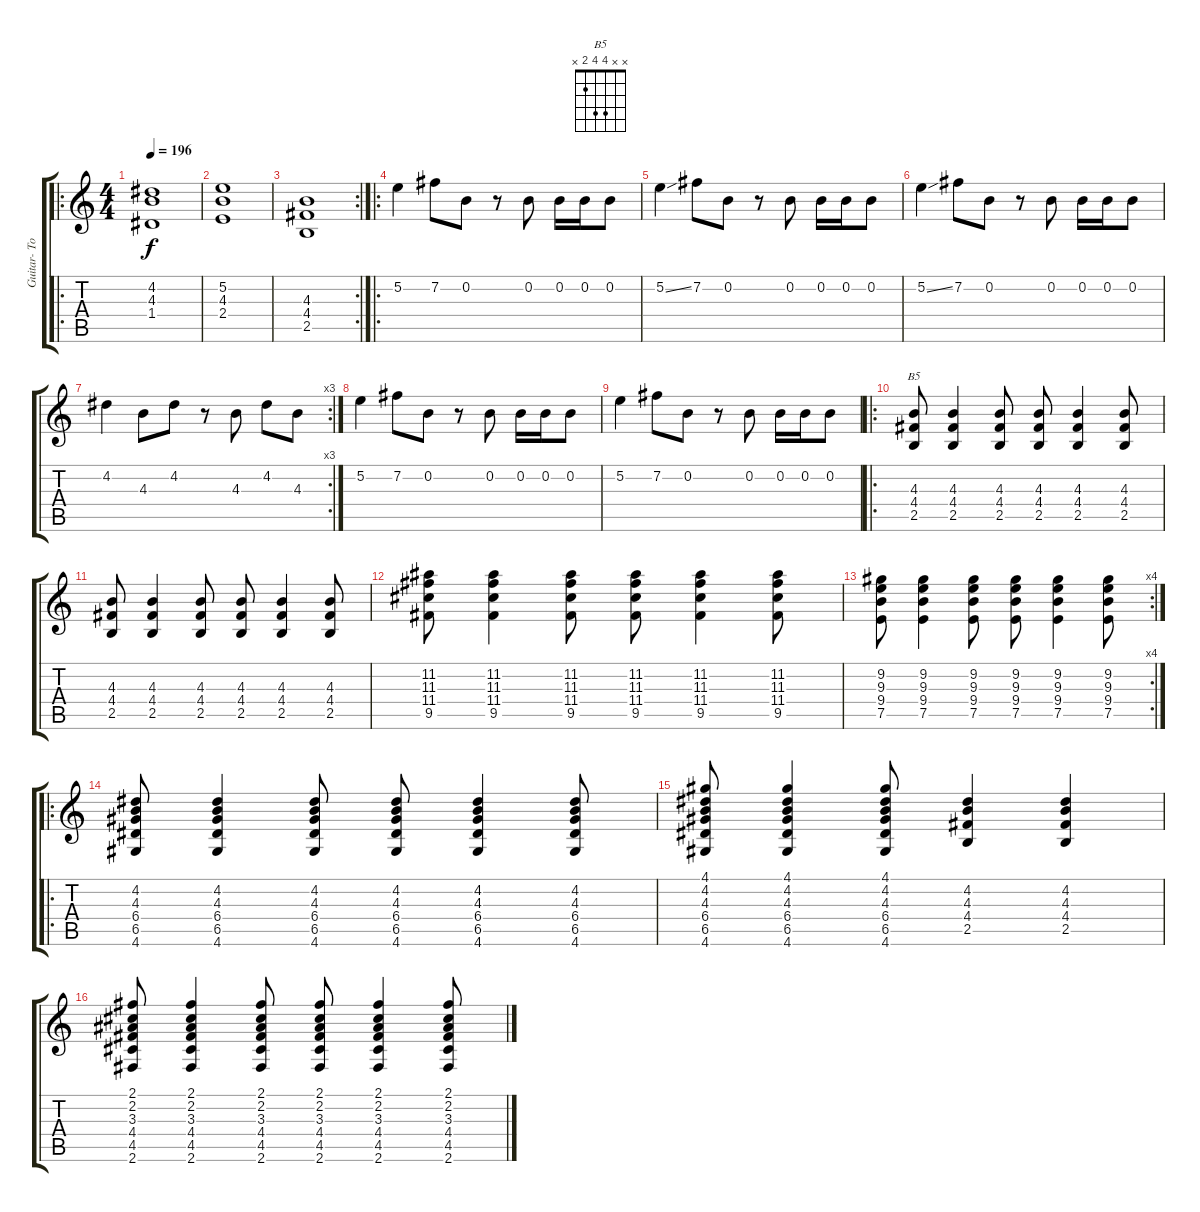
\track ("Guitar- Tom Delange" "Guitar- To") {instrument distortionguitar}
\staff {score tabs}
\tuning (E4 B3 G3 D3 A2 E2) {hide}
\chord ("B5" x x 4 4 2 x)
\ro
\ts (4 4)
\tempo 196
\clef g2
\ks c
(4.2 4.3 1.4).1{dy f instrument distortionguitar} |
(5.2 4.3 2.4).1 |
\rc 2
(4.3 4.4 2.5).1 |
\ro
5.2.4 7.2.8 0.2.8 r.8 0.2.8 0.2.16 0.2.16 0.2.8 |
5.2{ss}.4 7.2.8 0.2.8 r.8 0.2.8 0.2.16 0.2.16 0.2.8 |
5.2{ss}.4 7.2.8 0.2.8 r.8 0.2.8 0.2.16 0.2.16 0.2.8 |
\rc 3
4.2.4 4.3.8 4.2.8 r.8 4.3.8 4.2.8 4.3.8 |
5.2.4 7.2.8 0.2.8 r.8 0.2.8 0.2.16 0.2.16 0.2.8 |
5.2.4 7.2.8 0.2.8 r.8 0.2.8 0.2.16 0.2.16 0.2.8 |
\ro
(4.3 4.4 2.5).8{ch "B5"} (4.3 4.4 2.5).4 (4.3 4.4 2.5).8 (4.3 4.4 2.5).8 (4.3 4.4 2.5).4 (4.3 4.4 2.5).8 |
(4.3 4.4 2.5).8 (4.3 4.4 2.5).4 (4.3 4.4 2.5).8 (4.3 4.4 2.5).8 (4.3 4.4 2.5).4 (4.3 4.4 2.5).8 |
(11.2 11.3 11.4 9.5).8 (11.2 11.3 11.4 9.5).4 (11.2 11.3 11.4 9.5).8 (11.2 11.3 11.4 9.5).8 (11.2 11.3 11.4 9.5).4 (11.2 11.3 11.4 9.5).8 |
\rc 4
(9.2 9.3 9.4 7.5).8 (9.2 9.3 9.4 7.5).4 (9.2 9.3 9.4 7.5).8 (9.2 9.3 9.4 7.5).8 (9.2 9.3 9.4 7.5).4 (9.2 9.3 9.4 7.5).8 |
\ro
(4.2 4.3 6.4 6.5 4.6).8 (4.2 4.3 6.4 6.5 4.6).4 (4.2 4.3 6.4 6.5 4.6).8 (4.2 4.3 6.4 6.5 4.6).8 (4.2 4.3 6.4 6.5 4.6).4 (4.2 4.3 6.4 6.5 4.6).8 |
(4.1 4.2 4.3 6.4 6.5 4.6).8 (4.1 4.2 4.3 6.4 6.5 4.6).4 (4.1 4.2 4.3 6.4 6.5 4.6).8 (4.2 4.3 4.4 2.5).4 (4.2 4.3 4.4 2.5).4 |
(2.1 2.2 3.3 4.4 4.5 2.6).8 (2.1 2.2 3.3 4.4 4.5 2.6).4 (2.1 2.2 3.3 4.4 4.5 2.6).8 (2.1 2.2 3.3 4.4 4.5 2.6).8 (2.1 2.2 3.3 4.4 4.5 2.6).4 (2.1 2.2 3.3 4.4 4.5 2.6).8
